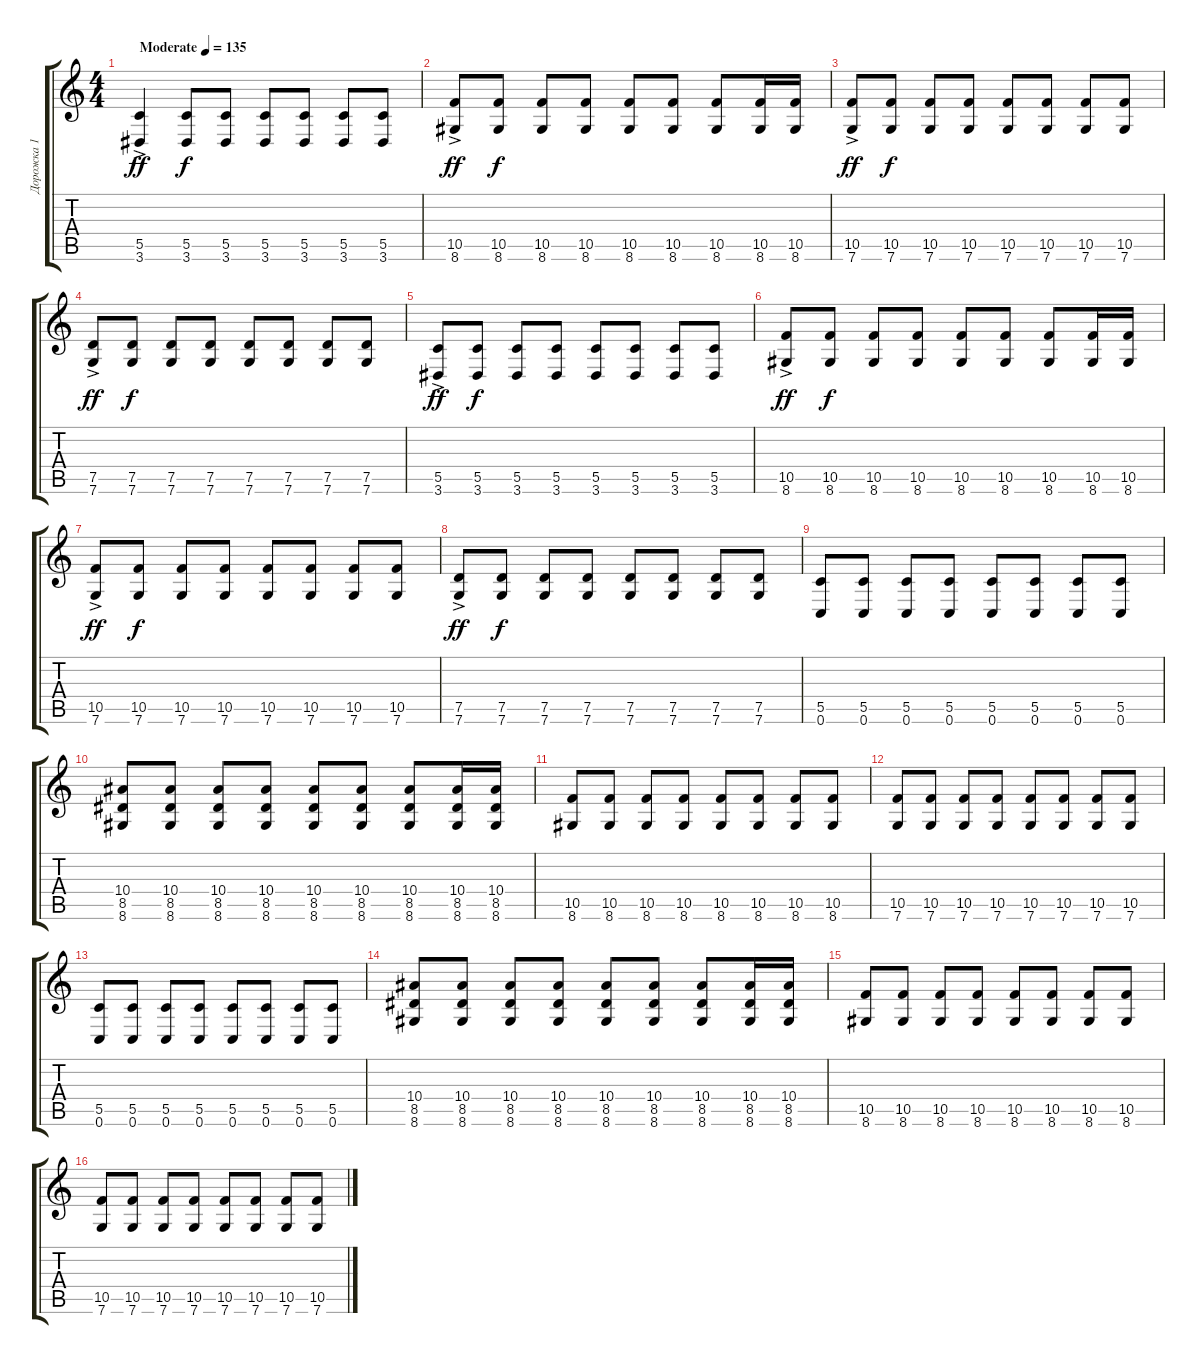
\track ("Дорожка 1" "Дорожка 1") {instrument overdrivenguitar}
\staff {score tabs}
\tuning (D4 A3 F3 C3 G2 C2) {hide}
\ts (4 4)
\tempo (135 "Moderate")
\clef g2
\ks c
(5.5 3.6{ac}).4{dy ff instrument overdrivenguitar} (5.5 3.6).8{dy f} (5.5 3.6).8 (5.5 3.6).8 (5.5 3.6).8 (5.5 3.6).8 (5.5 3.6).8 |
(10.5 8.6{ac}).8{dy ff} (10.5 8.6).8{dy f} (10.5 8.6).8 (10.5 8.6).8 (10.5 8.6).8 (10.5 8.6).8 (10.5 8.6).8 (10.5 8.6).16 (10.5 8.6).16 |
(10.5 7.6{ac}).8{dy ff} (10.5 7.6).8{dy f} (10.5 7.6).8 (10.5 7.6).8 (10.5 7.6).8 (10.5 7.6).8 (10.5 7.6).8 (10.5 7.6).8 |
(7.5 7.6{ac}).8{dy ff} (7.5 7.6).8{dy f} (7.5 7.6).8 (7.5 7.6).8 (7.5 7.6).8 (7.5 7.6).8 (7.5 7.6).8 (7.5 7.6).8 |
(5.5 3.6{ac}).8{dy ff} (5.5 3.6).8{dy f} (5.5 3.6).8 (5.5 3.6).8 (5.5 3.6).8 (5.5 3.6).8 (5.5 3.6).8 (5.5 3.6).8 |
(10.5 8.6{ac}).8{dy ff} (10.5 8.6).8{dy f} (10.5 8.6).8 (10.5 8.6).8 (10.5 8.6).8 (10.5 8.6).8 (10.5 8.6).8 (10.5 8.6).16 (10.5 8.6).16 |
(10.5 7.6{ac}).8{dy ff} (10.5 7.6).8{dy f} (10.5 7.6).8 (10.5 7.6).8 (10.5 7.6).8 (10.5 7.6).8 (10.5 7.6).8 (10.5 7.6).8 |
(7.5 7.6{ac}).8{dy ff} (7.5 7.6).8{dy f} (7.5 7.6).8 (7.5 7.6).8 (7.5 7.6).8 (7.5 7.6).8 (7.5 7.6).8 (7.5 7.6).8 |
(5.5 0.6).8 (5.5 0.6).8 (5.5 0.6).8 (5.5 0.6).8 (5.5 0.6).8 (5.5 0.6).8 (5.5 0.6).8 (5.5 0.6).8 |
(10.4 8.5 8.6).8 (10.4 8.5 8.6).8 (10.4 8.5 8.6).8 (10.4 8.5 8.6).8 (10.4 8.5 8.6).8 (10.4 8.5 8.6).8 (10.4 8.5 8.6).8 (10.4 8.5 8.6).16 (10.4 8.5 8.6).16 |
(10.5 8.6).8 (10.5 8.6).8 (10.5 8.6).8 (10.5 8.6).8 (10.5 8.6).8 (10.5 8.6).8 (10.5 8.6).8 (10.5 8.6).8 |
(10.5 7.6).8 (10.5 7.6).8 (10.5 7.6).8 (10.5 7.6).8 (10.5 7.6).8 (10.5 7.6).8 (10.5 7.6).8 (10.5 7.6).8 |
(5.5 0.6).8 (5.5 0.6).8 (5.5 0.6).8 (5.5 0.6).8 (5.5 0.6).8 (5.5 0.6).8 (5.5 0.6).8 (5.5 0.6).8 |
(10.4 8.5 8.6).8 (10.4 8.5 8.6).8 (10.4 8.5 8.6).8 (10.4 8.5 8.6).8 (10.4 8.5 8.6).8 (10.4 8.5 8.6).8 (10.4 8.5 8.6).8 (10.4 8.5 8.6).16 (10.4 8.5 8.6).16 |
(10.5 8.6).8 (10.5 8.6).8 (10.5 8.6).8 (10.5 8.6).8 (10.5 8.6).8 (10.5 8.6).8 (10.5 8.6).8 (10.5 8.6).8 |
(10.5 7.6).8 (10.5 7.6).8 (10.5 7.6).8 (10.5 7.6).8 (10.5 7.6).8 (10.5 7.6).8 (10.5 7.6).8 (10.5 7.6).8
